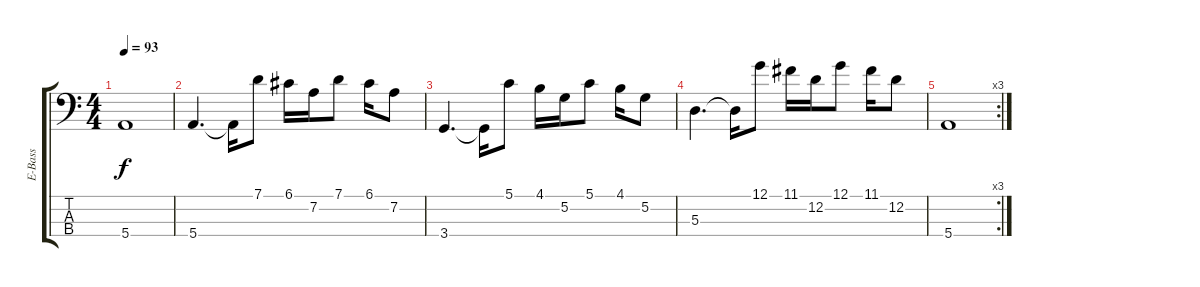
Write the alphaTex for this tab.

\track ("E-Bass" "E-Bass") {instrument electricbassfinger}
\staff {score tabs}
\tuning (G2 D2 A1 E1) {hide}
\ts (4 4)
\tempo 93
\clef f4
\ks c
5.4.1{dy f} |
5.4.4{d} 5.4{t}.16 7.1.8 6.1.16 7.2.16 7.1.8 6.1.16 7.2.8 |
3.4.4{d} 3.4{t}.16 5.1.8 4.1.16 5.2.16 5.1.8 4.1.16 5.2.8 |
5.3.4{d} 5.3{t}.16 12.1.8 11.1.16 12.2.16 12.1.8 11.1.16 12.2.8 |
\rc 3
5.4.1
